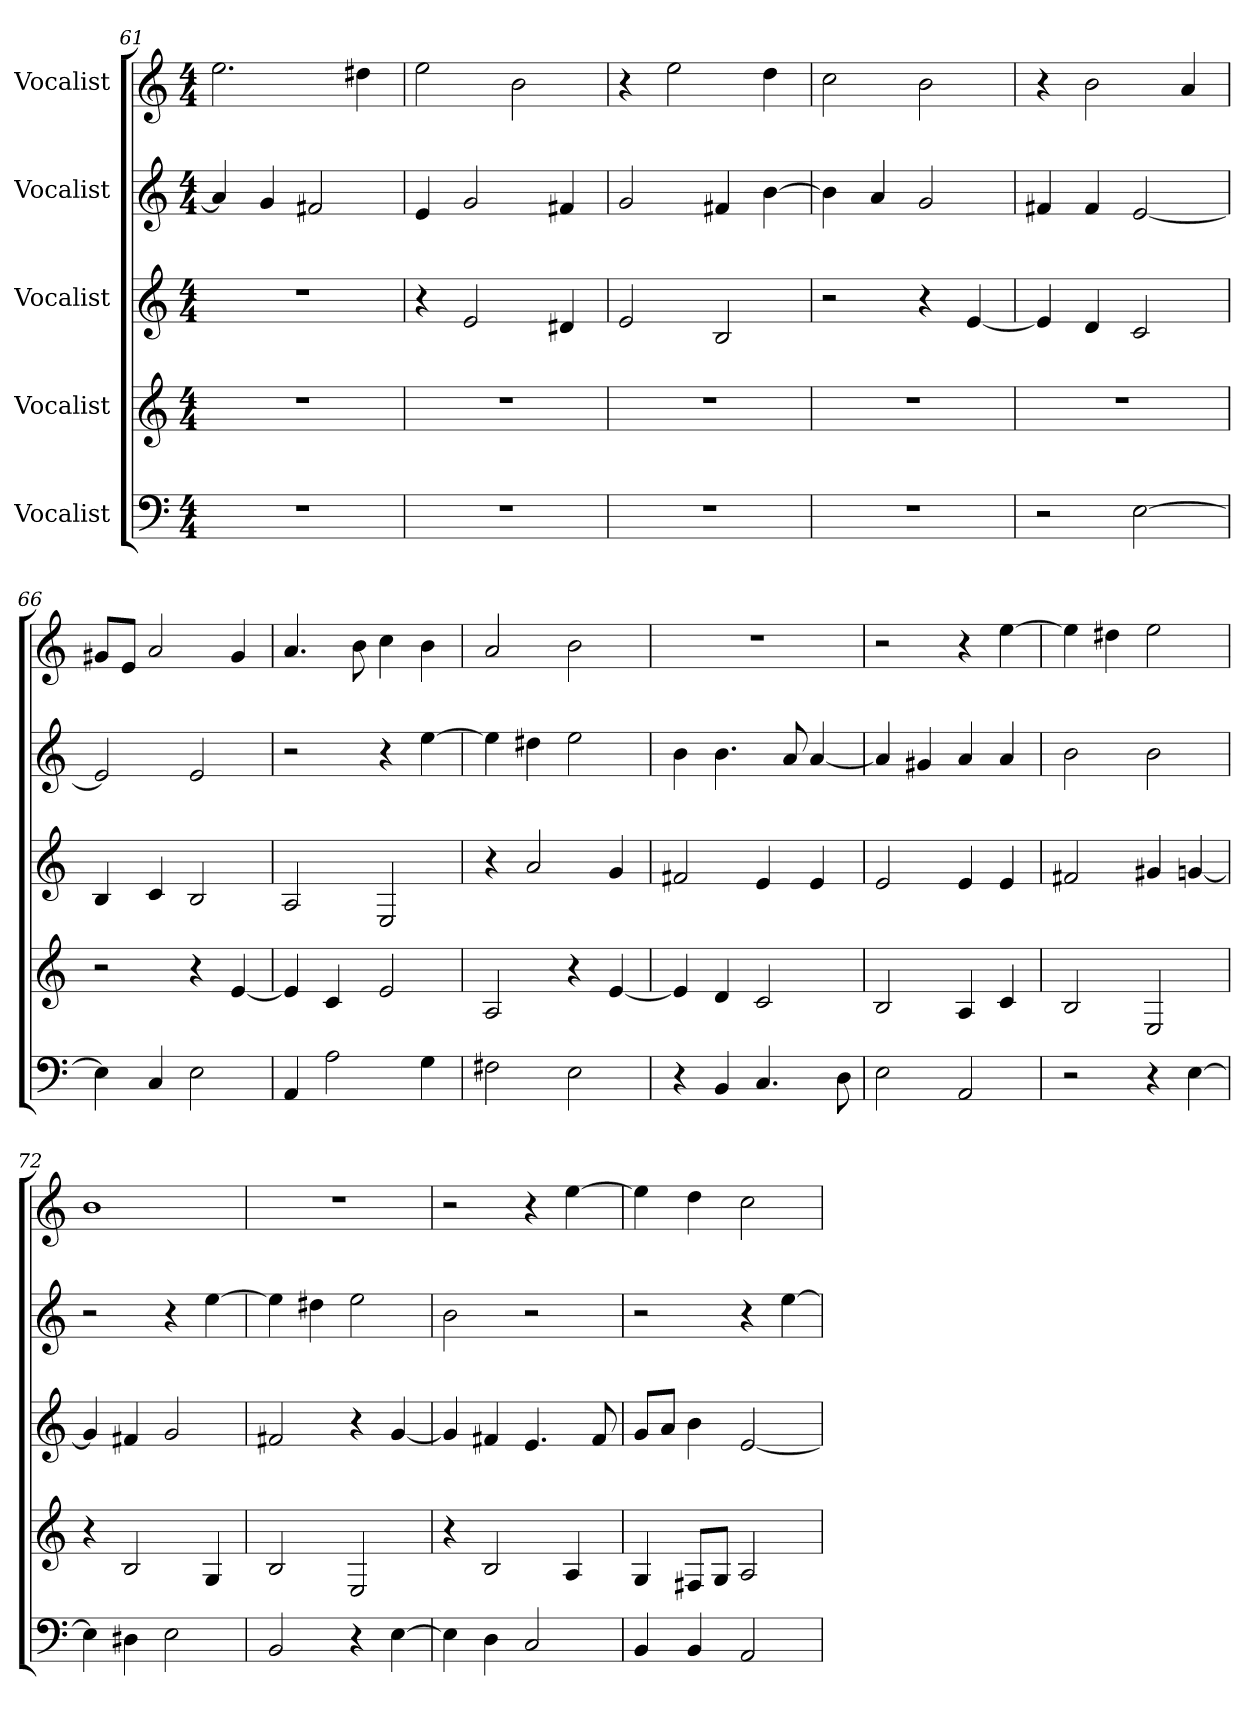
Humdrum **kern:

**kern	**kern	**kern	**kern	**kern
*part5	*part4	*part3	*part2	*part1
*staff5	*staff4	*staff3	*staff2	*staff1
*I"Vocalist	*I"Vocalist	*I"Vocalist	*I"Vocalist	*I"Vocalist
*M4/4	*M4/4	*M4/4	*M4/4	*M4/4
=61	=61	=61	=61	=61
1r	1r	1r	4a]	2.ee
.	.	.	4g	.
.	.	.	2f#X	.
.	.	.	.	4dd#X
=62	=62	=62	=62	=62
1r	1r	4r	4e	2ee
.	.	2e	2g	.
.	.	.	.	2b
.	.	4d#X	4f#X	.
=63	=63	=63	=63	=63
1r	1r	2e	2g	4r
.	.	.	.	2ee
.	.	2B	4f#X	.
.	.	.	[4b	4dd
=64	=64	=64	=64	=64
1r	1r	2r	4b]	2cc
.	.	.	4a	.
.	.	4r	2g	2b
.	.	[4e	.	.
=65	=65	=65	=65	=65
2r	1r	4e]	4f#X	4r
.	.	4d	4f#	2b
[2E	.	2c	[2e	.
.	.	.	.	4a
=66	=66	=66	=66	=66
4E]	2r	4B	2e]	8g#XL
.	.	.	.	8eJ
4C	.	4c	.	2a
2E	4r	2B	2e	.
.	[4e	.	.	4g#
=67	=67	=67	=67	=67
4AA	4e]	2A	2r	4.a
2A	4c	.	.	.
.	.	.	.	8b
.	2e	2E	4r	4cc
4G	.	.	[4ee	4b
=68	=68	=68	=68	=68
2F#X	2A	4r	4ee]	2a
.	.	2a	4dd#X	.
2E	4r	.	2ee	2b
.	[4e	4g	.	.
=69	=69	=69	=69	=69
4r	4e]	2f#X	4b	1r
4BB	4d	.	4.b	.
4.C	2c	4e	.	.
.	.	.	8a	.
.	.	4e	[4a	.
8D	.	.	.	.
=70	=70	=70	=70	=70
2E	2B	2e	4a]	2r
.	.	.	4g#X	.
2AA	4A	4e	4a	4r
.	4c	4e	4a	[4ee
=71	=71	=71	=71	=71
2r	2B	2f#X	2b	4ee]
.	.	.	.	4dd#X
4r	2E	4g#X	2b	2ee
[4E	.	[4gn	.	.
=72	=72	=72	=72	=72
4E]	4r	4g]	2r	1b
4D#X	2B	4f#X	.	.
2E	.	2g	4r	.
.	4G	.	[4ee	.
=73	=73	=73	=73	=73
2BB	2B	2f#X	4ee]	1r
.	.	.	4dd#X	.
4r	2E	4r	2ee	.
[4E	.	[4g	.	.
=74	=74	=74	=74	=74
4E]	4r	4g]	2b	2r
4D	2B	4f#X	.	.
2C	.	4.e	2r	4r
.	4A	.	.	[4ee
.	.	8f#	.	.
=75	=75	=75	=75	=75
4BB	4G	8gL	2r	4ee]
.	.	8aJ	.	.
4BB	8F#XL	4b	.	4dd
.	8GJ	.	.	.
2AA	2A	[2e	4r	2cc
.	.	.	[4ee	.
=	=	=	=	=
*-	*-	*-	*-	*-
